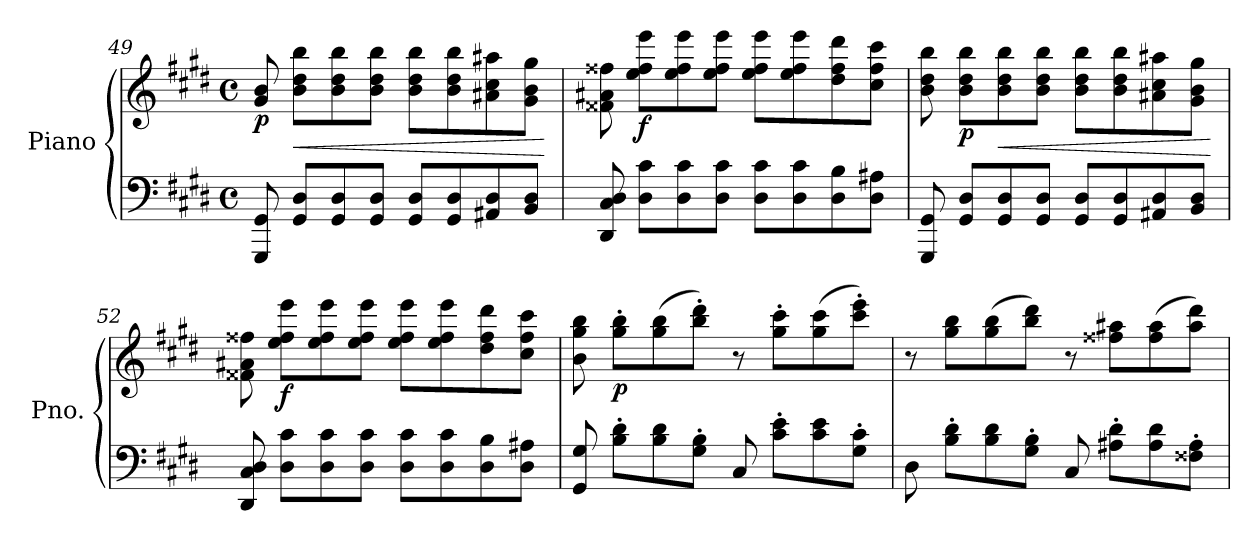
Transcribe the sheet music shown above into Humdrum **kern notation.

**kern	**kern	**dynam
*part1	*part1	*part1
*staff2	*staff1	*staff1/2
*I"Piano	*	*
*I'Pno.	*	*
*clefF4	*clefG2	*
*k[f#c#g#d#]	*k[f#c#g#d#]	*
*M4/4	*M4/4	*
*met(c)	*met(c)	*
=49	=49	=49
!	!	!LO:DY:b
8GGG#/ 8GG#/	8g#/ 8b/	p
!	!	!LO:HP:b
8GG#/ 8D#/L	8b\ 8dd#\ 8bb\L	<
8GG#/ 8D#/	8b\ 8dd#\ 8bb\	.
8GG#/ 8D#/J	8b\ 8dd#\ 8bb\J	.
8GG#/ 8D#/L	8b\ 8dd#\ 8bb\L	.
8GG#/ 8D#/	8b\ 8dd#\ 8bb\	.
8AA#X/ 8D#/	8a#X\ 8cc#\ 8aa#X\	.
8BB/ 8D#/J	8g#\ 8b\ 8gg#\J	.
.	.	[
=50	=50	=50
8DD#/ 8C#/ 8D#/	8f##X\ 8a#X\ 8ff##X\	.
!	!	!LO:DY:b
8D#\ 8c#\L	8ee\ 8ff##\ 8eee\L	f
8D#\ 8c#\	8ee\ 8ff##\ 8eee\	.
8D#\ 8c#\J	8ee\ 8ff##\ 8eee\J	.
8D#\ 8c#\L	8ee\ 8ff##\ 8eee\L	.
8D#\ 8c#\	8ee\ 8ff##\ 8eee\	.
8D#\ 8B\	8dd#\ 8ff##\ 8ddd#\	.
8D#\ 8A#X\J	8cc#\ 8ff##\ 8ccc#\J	.
!!LO:LB:g=z
=51	=51	=51
8GGG#/ 8GG#/	8b\ 8dd#\ 8bb\	.
!	!	!LO:DY:b
8GG#/ 8D#/L	8b\ 8dd#\ 8bb\L	p
!	!	!LO:HP:b
8GG#/ 8D#/	8b\ 8dd#\ 8bb\	<
8GG#/ 8D#/J	8b\ 8dd#\ 8bb\J	.
8GG#/ 8D#/L	8b\ 8dd#\ 8bb\L	.
8GG#/ 8D#/	8b\ 8dd#\ 8bb\	.
8AA#X/ 8D#/	8a#X\ 8cc#\ 8aa#X\	.
8BB/ 8D#/J	8g#\ 8b\ 8gg#\J	.
.	.	[
=52	=52	=52
8DD#/ 8C#/ 8D#/	8f##X\ 8a#X\ 8ff##X\	.
!	!	!LO:DY:b
8D#\ 8c#\L	8ee\ 8ff##\ 8eee\L	f
8D#\ 8c#\	8ee\ 8ff##\ 8eee\	.
8D#\ 8c#\J	8ee\ 8ff##\ 8eee\J	.
8D#\ 8c#\L	8ee\ 8ff##\ 8eee\L	.
8D#\ 8c#\	8ee\ 8ff##\ 8eee\	.
8D#\ 8B\	8dd#\ 8ff##\ 8ddd#\	.
8D#\ 8A#X\J	8cc#\ 8ff##\ 8ccc#\J	.
=53	=53	=53
8GG#/ 8G#/	8b\ 8gg#\ 8bb\	.
!	!	!LO:DY:b
8B\' 8d#\'L	8gg#\' 8bb\'L	p
8B\ 8d#\	(8gg#\ 8bb\	.
8G#\' 8B\'J	8bb\' 8ddd#\'J)	.
8C#/	8r	.
8c#\' 8e\'L	8gg#\' 8ccc#\'L	.
8c#\ 8e\	(8gg#\ 8ccc#\	.
8G#\' 8c#\'J	8ccc#\' 8eee\'J)	.
=54	=54	=54
8D#\	8r	.
8B\' 8d#\'L	8gg#\ 8bb\L	.
8B\ 8d#\	(8gg#\ 8bb\	.
8G#\' 8B\'J	8bb\ 8ddd#\J)	.
8C#/	8r	.
8A#X\' 8d#\'L	8ff##X\ 8aa#X\L	.
8A#\ 8d#\	(8ff##\ 8aa#\	.
8F##X\' 8A#\'J	8aa#\ 8ddd#\J)	.
=	=	=
*-	*-	*-
